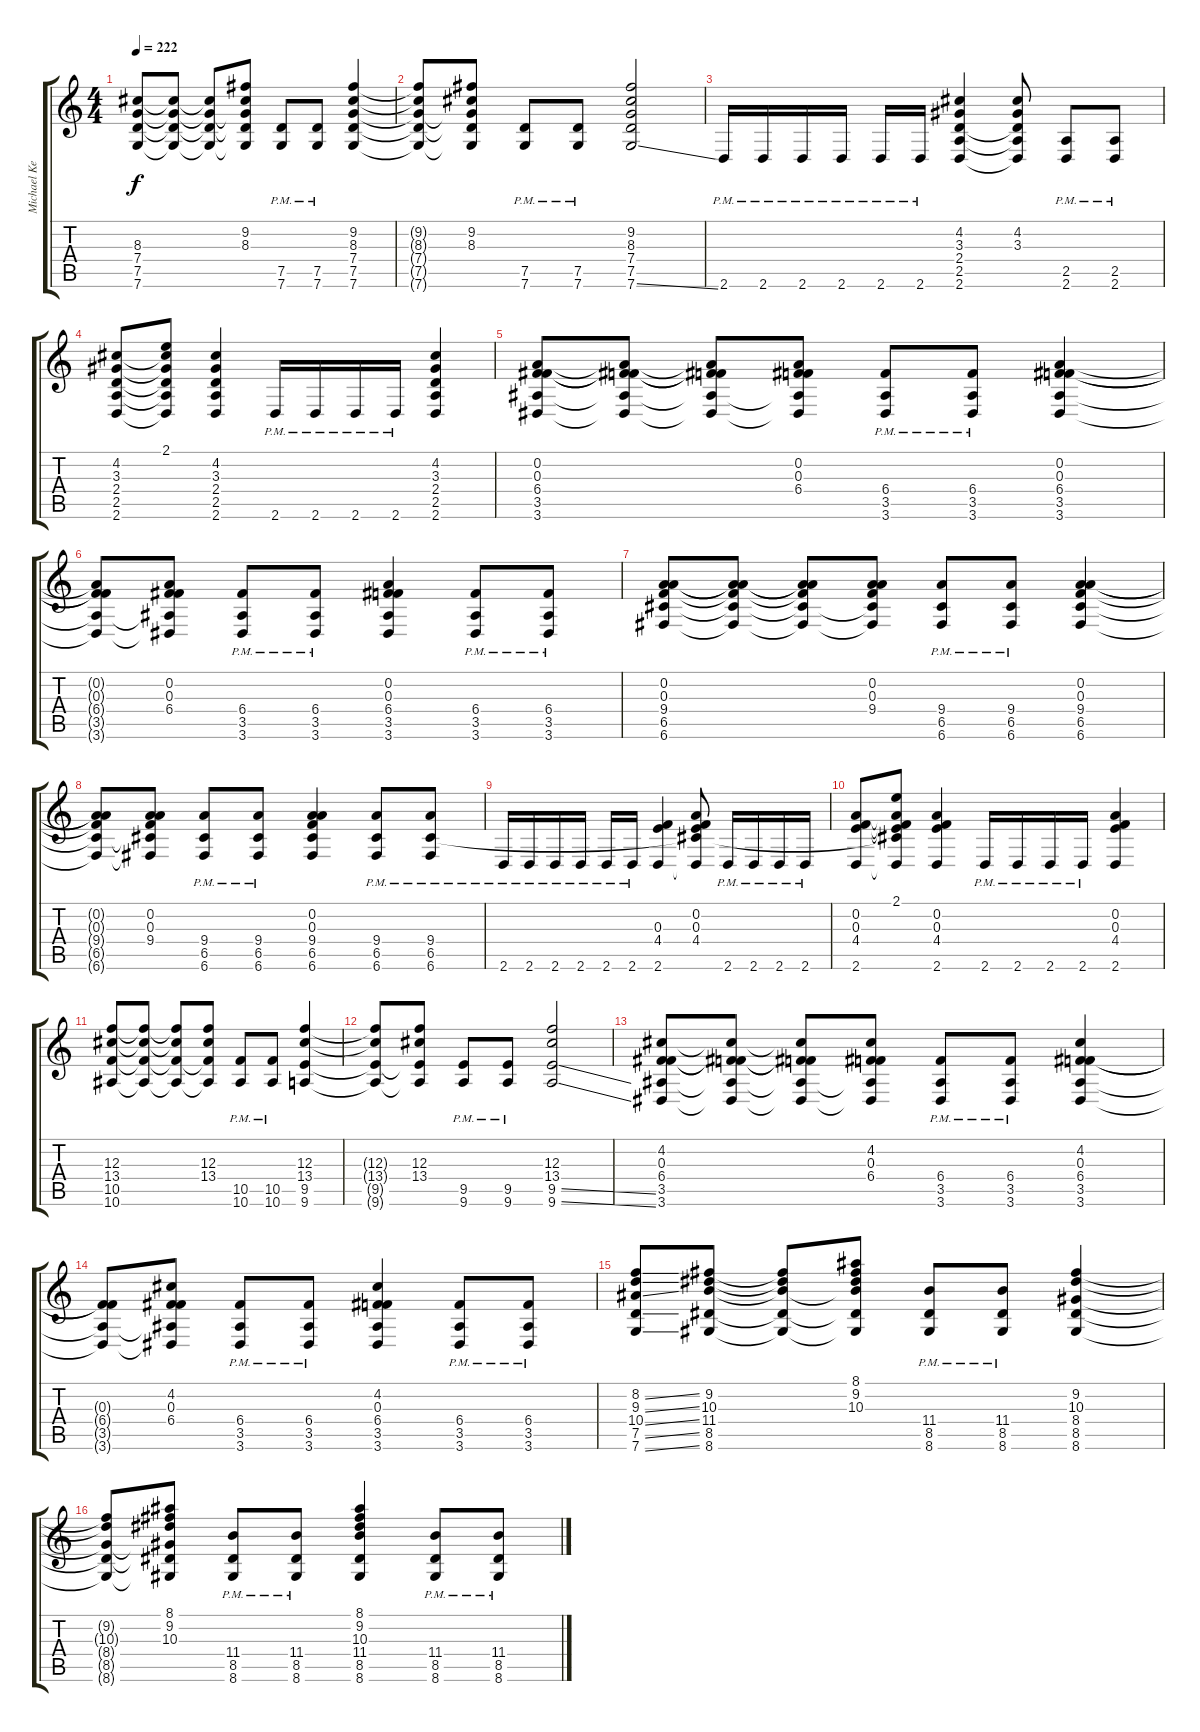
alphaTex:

\track ("Michael Keene" "Michael Ke") {instrument distortionguitar}
\staff {score tabs}
\tuning (D4 A3 F3 C3 G2 C2) {hide}
\ts (4 4)
\tempo 222
\clef g2
\ks c
(8.3 7.4 7.5 7.6).8{dy f} (8.3{t} 7.4{t} 7.5{t} 7.6{t}).8 (8.3{t} 7.4{t} 7.5{t} 7.6{t}).8 (9.2 8.3 7.4{t} 7.5{t} 7.6{t}).8 (7.5{pm} 7.6{pm}).8 (7.5{pm} 7.6{pm}).8 (9.2 8.3 7.4 7.5 7.6).4 |
(9.2{t} 8.3{t} 7.4{t} 7.5{t} 7.6{t}).8 (9.2 8.3 7.4{t} 7.5{t} 7.6{t}).8 (7.5{pm} 7.6{pm}).8 (7.5{pm} 7.6{pm}).8 (9.2 8.3 7.4 7.5 7.6{ss}).2 |
2.6{pm}.16 2.6{pm}.16 2.6{pm}.16 2.6{pm}.16 2.6{pm}.16 2.6{pm}.16 (4.2 3.3 2.4 2.5 2.6).4 (4.2 3.3 2.4{t} 2.5{t} 2.6{t}).8 (2.5{pm} 2.6{pm}).8 (2.5{pm} 2.6{pm}).8 |
(4.2 3.3 2.4 2.5 2.6).8 (2.1 4.2{t} 3.3{t} 2.4{t} 2.5{t} 2.6{t}).8 (4.2 3.3 2.4 2.5 2.6).4 2.6{pm}.16 2.6{pm}.16 2.6{pm}.16 2.6{pm}.16 (4.2 3.3 2.4 2.5 2.6).4 |
(0.2 0.3 6.4 3.5 3.6).8 (0.2{t} 0.3{t} 6.4{t} 3.5{t} 3.6{t}).8 (0.2{t} 0.3{t} 6.4{t} 3.5{t} 3.6{t}).8 (0.2 0.3 6.4 3.5{t} 3.6{t}).8 (6.4{pm} 3.5{pm} 3.6{pm}).8 (6.4{pm} 3.5{pm} 3.6{pm}).8 (0.2 0.3 6.4 3.5 3.6).4 |
(0.2{t} 0.3{t} 6.4{t} 3.5{t} 3.6{t}).8 (0.2 0.3 6.4 3.5{t} 3.6{t}).8 (6.4{pm} 3.5{pm} 3.6{pm}).8 (6.4{pm} 3.5{pm} 3.6{pm}).8 (0.2 0.3 6.4 3.5 3.6).4 (6.4{pm} 3.5{pm} 3.6{pm}).8 (6.4{pm} 3.5{pm} 3.6{pm}).8 |
(0.2 0.3 9.4 6.5 6.6).8 (0.2{t} 0.3{t} 9.4{t} 6.5{t} 6.6{t}).8 (0.2{t} 0.3{t} 9.4{t} 6.5{t} 6.6{t}).8 (0.2 0.3 9.4 6.5{t} 6.6{t}).8 (9.4{pm} 6.5{pm} 6.6{pm}).8 (9.4{pm} 6.5{pm} 6.6{pm}).8 (0.2 0.3 9.4 6.5 6.6).4 |
(0.2{t} 0.3{t} 9.4{t} 6.5{t} 6.6{t}).8 (0.2 0.3 9.4 6.5{t} 6.6{t}).8 (9.4{pm} 6.5{pm} 6.6{pm}).8 (9.4{pm} 6.5{pm} 6.6{pm}).8 (0.2 0.3 9.4 6.5 6.6).4 (9.4{pm} 6.5{pm} 6.6{pm}).8 (9.4{pm} 6.5{pm} 6.6{pm}).8 |
2.6{pm}.16 2.6{pm}.16 2.6{pm}.16 2.6{pm}.16 2.6{pm}.16 2.6{pm}.16 (0.3 4.4 2.6).4 (0.2 0.3 4.4 6.5{t} 2.6{t}).8 2.6{pm}.16 2.6{pm}.16 2.6{pm}.16 2.6{pm}.16 |
(0.2 0.3 4.4 2.6).8 (2.1 0.2{t} 0.3{t} 4.4{t} 6.5{t} 2.6{t}).8 (0.2 0.3 4.4 2.6).4 2.6{pm}.16 2.6{pm}.16 2.6{pm}.16 2.6{pm}.16 (0.2 0.3 4.4 2.6).4 |
(12.3 13.4 10.5 10.6).8 (12.3{t} 13.4{t} 10.5{t} 10.6{t}).8 (12.3{t} 13.4{t} 10.5{t} 10.6{t}).8 (12.3 13.4 10.5{t} 10.6{t}).8 (10.5{pm} 10.6{pm}).8 (10.5{pm} 10.6{pm}).8 (12.3 13.4 9.5 9.6).4 |
(12.3{t} 13.4{t} 9.5{t} 9.6{t}).8 (12.3 13.4 9.5{t} 9.6{t}).8 (9.5{pm} 9.6{pm}).8 (9.5{pm} 9.6{pm}).8 (12.3 13.4 9.5{ss} 9.6{ss}).2 |
(4.2 0.3 6.4 3.5 3.6).8 (4.2{t} 0.3{t} 6.4{t} 3.5{t} 3.6{t}).8 (4.2{t} 0.3{t} 6.4{t} 3.5{t} 3.6{t}).8 (4.2 0.3 6.4 3.5{t} 3.6{t}).8 (6.4{pm} 3.5{pm} 3.6{pm}).8 (6.4{pm} 3.5{pm} 3.6{pm}).8 (4.2 0.3 6.4 3.5 3.6).4 |
(0.3{t} 6.4{t} 3.5{t} 3.6{t}).8 (4.2 0.3 6.4 3.5{t} 3.6{t}).8 (6.4{pm} 3.5{pm} 3.6{pm}).8 (6.4{pm} 3.5{pm} 3.6{pm}).8 (4.2 0.3 6.4 3.5 3.6).4 (6.4{pm} 3.5{pm} 3.6{pm}).8 (6.4{pm} 3.5{pm} 3.6{pm}).8 |
(8.2{ss} 9.3{ss} 10.4{ss} 7.5{ss} 7.6{ss}).8 (9.2 10.3 11.4 8.5 8.6).8 (9.2{t} 10.3{t} 11.4{t} 8.5{t} 8.6{t}).8 (8.1 9.2 10.3 11.4{t} 8.5{t} 8.6{t}).8 (11.4{pm} 8.5{pm} 8.6{pm}).8 (11.4{pm} 8.5{pm} 8.6{pm}).8 (9.2 10.3 8.4 8.5 8.6).4 |
(9.2{t} 10.3{t} 8.4{t} 8.5{t} 8.6{t}).8 (8.1 9.2 10.3 8.4{t} 8.5{t} 8.6{t}).8 (11.4{pm} 8.5{pm} 8.6{pm}).8 (11.4{pm} 8.5{pm} 8.6{pm}).8 (8.1 9.2 10.3 11.4 8.5 8.6).4 (11.4{pm} 8.5{pm} 8.6{pm}).8 (11.4{pm} 8.5{pm} 8.6{pm}).8
